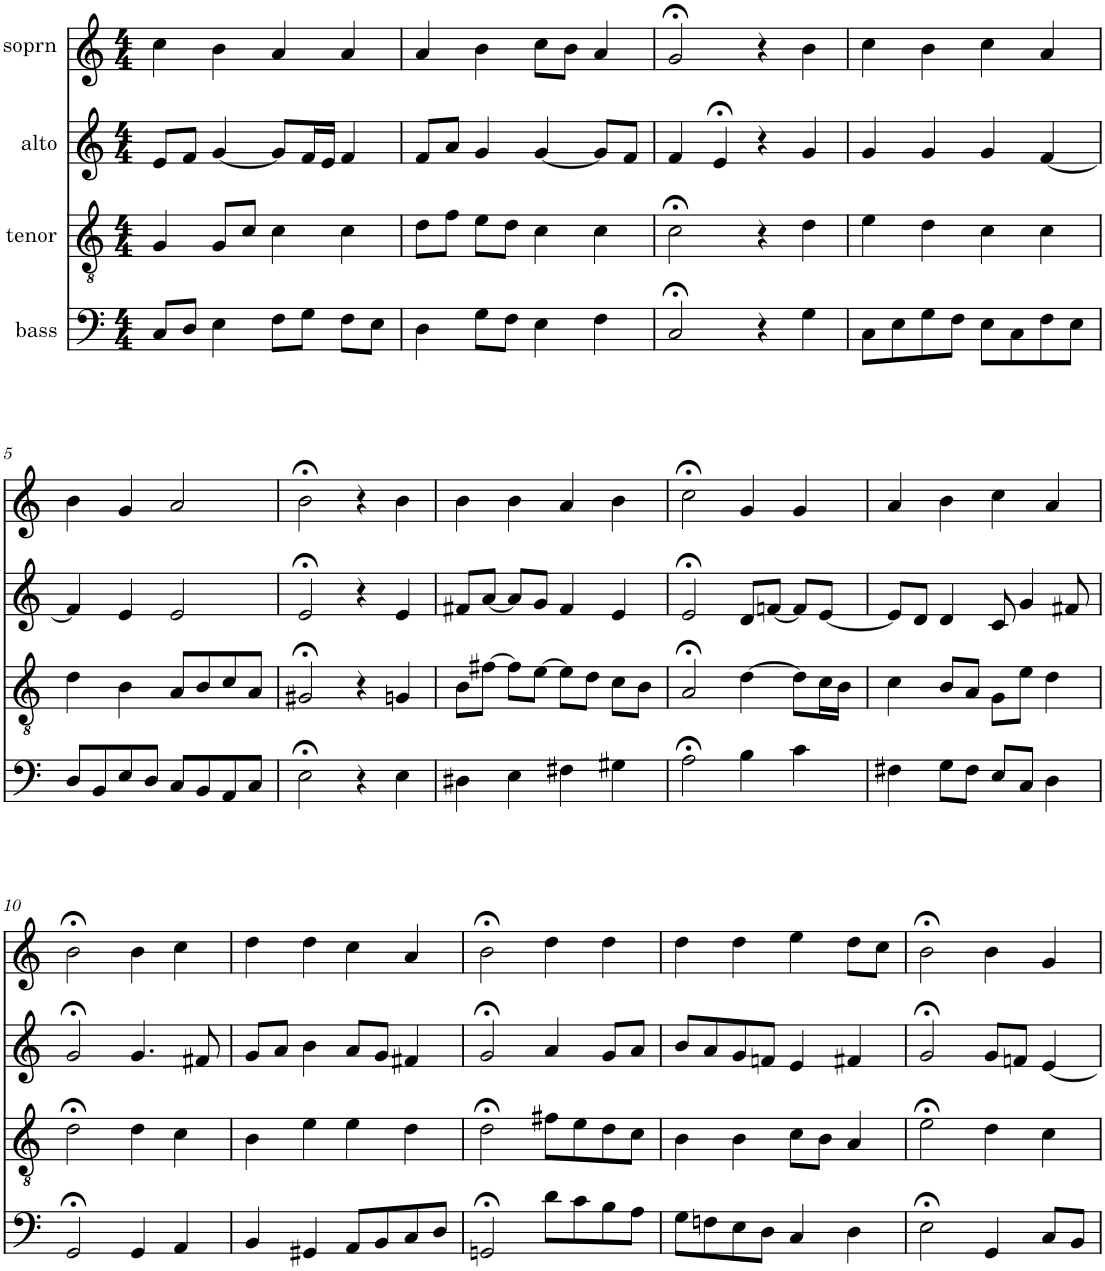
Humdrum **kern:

**kern	**kern	**kern	**kern
*part4	*part3	*part2	*part1
*staff4	*staff3	*staff2	*staff1
*I"bass	*I"tenor	*I"alto	*I"soprn
*clefF4	*clefGv2	*clefG2	*clefG2
*k[]	*k[]	*k[]	*k[]
*M4/4	*M4/4	*M4/4	*M4/4
=1	=1	=1	=1
8C/L	4G/	8e/L	4cc\
8D/J	.	8f/J	.
4E\	8G/L	[4g/	4b\
.	8c/J	.	.
8F\L	4c\	8g/L]	4a/
8G\J	.	16f/L	.
.	.	16e/JJ	.
8F\L	4c\	4f/	4a/
8E\J	.	.	.
=2	=2	=2	=2
4D\	8d\L	8f/L	4a/
.	8f\J	8a/J	.
8G\L	8e\L	4g/	4b\
8F\J	8d\J	.	.
4E\	4c\	[4g/	8cc\L
.	.	.	8b\J
4F\	4c\	8g/L]	4a/
.	.	8f/J	.
=3	=3	=3	=3
2C;</	2c;<\	4f/	2g;</
.	.	4e;</	.
4r	4r	4r	4r
4G\	4d\	4g/	4b\
=4	=4	=4	=4
8C\L	4e\	4g/	4cc\
8E\	.	.	.
8G\	4d\	4g/	4b\
8F\J	.	.	.
8E\L	4c\	4g/	4cc\
8C\	.	.	.
8F\	4c\	[4f/	4a/
8E\J	.	.	.
!!LO:LB:g=z
=5	=5	=5	=5
8D/L	4d\	4f/]	4b\
8BB/	.	.	.
8E/	4B\	4e/	4g/
8D/J	.	.	.
8C/L	8A/L	2e/	2a/
8BB/	8B/	.	.
8AA/	8c/	.	.
8C/J	8A/J	.	.
=6	=6	=6	=6
2E;<\	2G#X;</	2e;</	2b;<\
4r	4r	4r	4r
4E\	4Gn/	4e/	4b\
=7	=7	=7	=7
4D#X\	8B\L	8f#X/L	4b\
.	[8f#X\J	[8a/J	.
4E\	8f#\L]	8a/L]	4b\
.	[8e\J	8g/J	.
4F#X\	8e\L]	4f#/	4a/
.	8d\J	.	.
4G#X\	8c\L	4e/	4b\
.	8B\J	.	.
=8	=8	=8	=8
2A;<\	2A;</	2e;</	2cc;<\
4B\	[4d\	8d/L	4g/
.	.	[8fn/J	.
4c\	8d\L]	8f/L]	4g/
.	16c\L	[8e/J	.
.	16B\JJ	.	.
=9	=9	=9	=9
4F#X\	4c\	8e/L]	4a/
.	.	8d/J	.
8G\L	8B/L	4d/	4b\
8F#\J	8A/J	.	.
8E/L	8G\L	8c/	4cc\
8C/J	8e\J	4g/	.
4D\	4d\	.	4a/
.	.	8f#X/	.
!!LO:LB:g=z
=10	=10	=10	=10
2GG;</	2d;<\	2g;</	2b;<\
4GG/	4d\	4.g/	4b\
4AA/	4c\	.	4cc\
.	.	8f#X/	.
=11	=11	=11	=11
4BB/	4B\	8g/L	4dd\
.	.	8a/J	.
4GG#X/	4e\	4b\	4dd\
8AA/L	4e\	8a/L	4cc\
8BB/	.	8g/J	.
8C/	4d\	4f#X/	4a/
8D/J	.	.	.
=12	=12	=12	=12
2GGn;</	2d;<\	2g;</	2b;<\
8d\L	8f#X\L	4a/	4dd\
8c\	8e\	.	.
8B\	8d\	8g/L	4dd\
8A\J	8c\J	8a/J	.
=13	=13	=13	=13
8G\L	4B\	8b/L	4dd\
8Fn\	.	8a/	.
8E\	4B\	8g/	4dd\
8D\J	.	8fn/J	.
4C/	8c\L	4e/	4ee\
.	8B\J	.	.
4D\	4A/	4f#X/	8dd\L
.	.	.	8cc\J
=14	=14	=14	=14
2E;<\	2e;<\	2g;</	2b;<\
4GG/	4d\	8g/L	4b\
.	.	8fn/J	.
8C/L	4c\	[4e/	4g/
8BB/J	.	.	.
=	=	=	=
*-	*-	*-	*-
